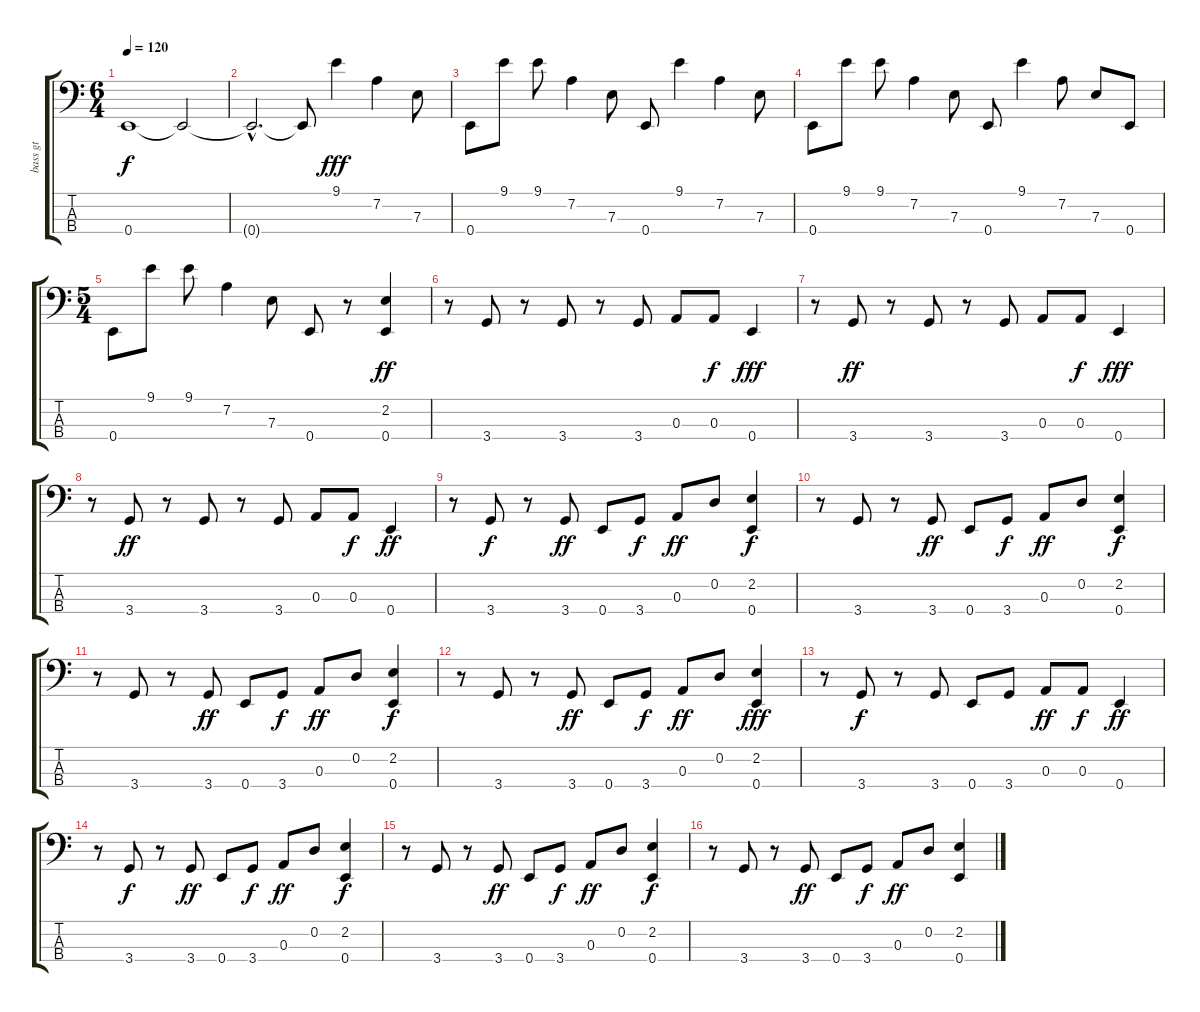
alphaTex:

\track ("bass gt" "bass gt") {instrument electricbassfinger}
\staff {score tabs}
\tuning (G2 D2 A1 E1) {hide}
\ts (6 4)
\tempo 120
\clef f4
\ks c
0.4{t}.1{dy f} 0.4{t}.2 |
0.4{hac t}.2{d} 0.4{t}.8 9.1.4{dy fff} 7.2.4 7.3.8 |
0.4.8 9.1.8 9.1.8 7.2.4 7.3.8 0.4.8 9.1.4 7.2.4 7.3.8 |
0.4.8 9.1.8 9.1.8 7.2.4 7.3.8 0.4.8 9.1.4 7.2.8 7.3.8 0.4.8 |
\ts (5 4)
0.4.8 9.1.8 9.1.8 7.2.4 7.3.8 0.4.8 r.8 (2.2 0.4).4{dy ff} |
r.8 3.4.8 r.8 3.4.8 r.8 3.4.8 0.3.8 0.3.8{dy f} 0.4.4{dy fff} |
r.8 3.4.8{dy ff} r.8 3.4.8 r.8 3.4.8 0.3.8 0.3.8{dy f} 0.4.4{dy fff} |
r.8 3.4.8{dy ff} r.8 3.4.8 r.8 3.4.8 0.3.8 0.3.8{dy f} 0.4.4{dy ff} |
r.8 3.4.8{dy f} r.8 3.4.8{dy ff} 0.4.8 3.4.8{dy f} 0.3.8{dy ff} 0.2.8 (2.2 0.4).4{dy f} |
r.8 3.4.8 r.8 3.4.8{dy ff} 0.4.8 3.4.8{dy f} 0.3.8{dy ff} 0.2.8 (2.2 0.4).4{dy f} |
r.8 3.4.8 r.8 3.4.8{dy ff} 0.4.8 3.4.8{dy f} 0.3.8{dy ff} 0.2.8 (2.2 0.4).4{dy f} |
r.8 3.4.8 r.8 3.4.8{dy ff} 0.4.8 3.4.8{dy f} 0.3.8{dy ff} 0.2.8 (2.2 0.4).4{dy fff} |
r.8 3.4.8{dy f} r.8 3.4.8 0.4.8 3.4.8 0.3.8{dy ff} 0.3.8{dy f} 0.4.4{dy ff} |
r.8 3.4.8{dy f} r.8 3.4.8{dy ff} 0.4.8 3.4.8{dy f} 0.3.8{dy ff} 0.2.8 (2.2 0.4).4{dy f} |
r.8 3.4.8 r.8 3.4.8{dy ff} 0.4.8 3.4.8{dy f} 0.3.8{dy ff} 0.2.8 (2.2 0.4).4{dy f} |
r.8 3.4.8 r.8 3.4.8{dy ff} 0.4.8 3.4.8{dy f} 0.3.8{dy ff} 0.2.8 (2.2 0.4).4
